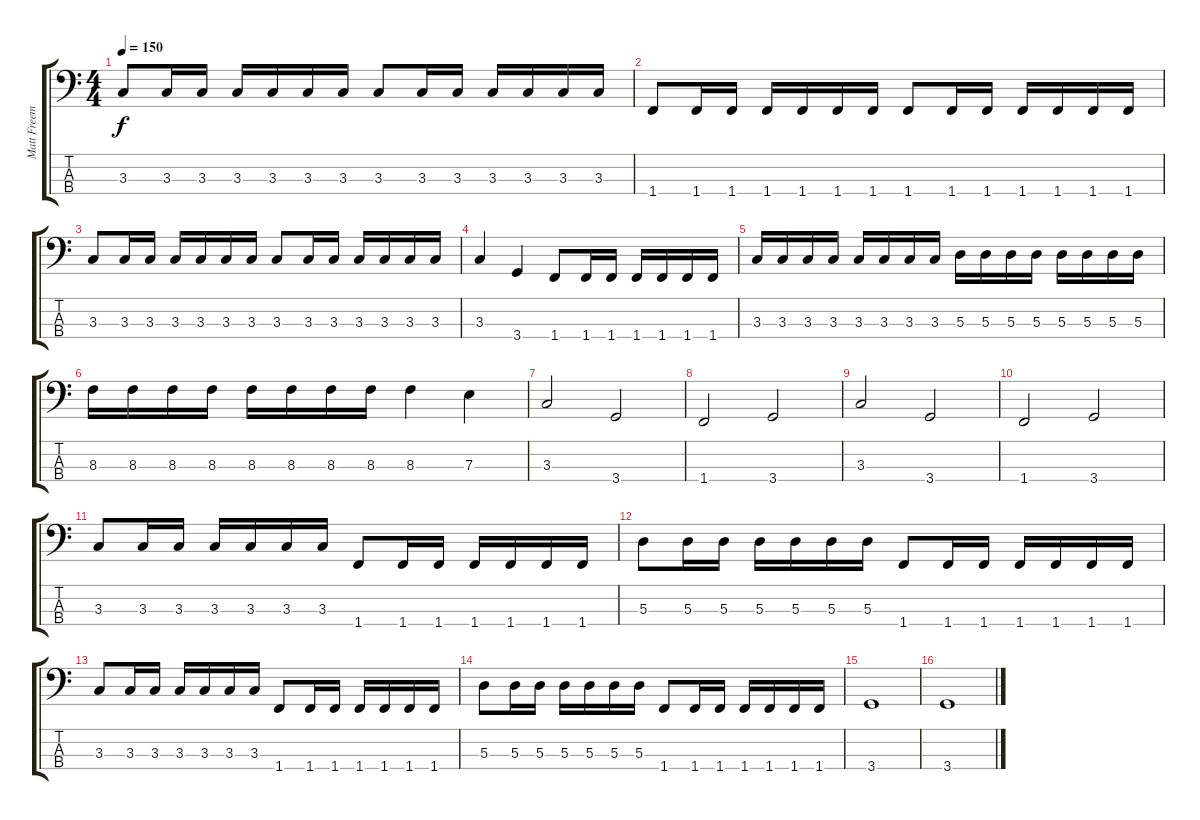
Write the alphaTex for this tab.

\track ("Matt Freeman" "Matt Freem") {instrument electricbasspick}
\staff {score tabs}
\tuning (G2 D2 A1 E1) {hide}
\ts (4 4)
\tempo 150
\clef f4
\ks c
3.3.8{dy f} 3.3.16 3.3.16 3.3.16 3.3.16 3.3.16 3.3.16 3.3.8 3.3.16 3.3.16 3.3.16 3.3.16 3.3.16 3.3.16 |
1.4.8 1.4.16 1.4.16 1.4.16 1.4.16 1.4.16 1.4.16 1.4.8 1.4.16 1.4.16 1.4.16 1.4.16 1.4.16 1.4.16 |
3.3.8 3.3.16 3.3.16 3.3.16 3.3.16 3.3.16 3.3.16 3.3.8 3.3.16 3.3.16 3.3.16 3.3.16 3.3.16 3.3.16 |
3.3.4 3.4.4 1.4.8 1.4.16 1.4.16 1.4.16 1.4.16 1.4.16 1.4.16 |
3.3.16 3.3.16 3.3.16 3.3.16 3.3.16 3.3.16 3.3.16 3.3.16 5.3.16 5.3.16 5.3.16 5.3.16 5.3.16 5.3.16 5.3.16 5.3.16 |
8.3.16 8.3.16 8.3.16 8.3.16 8.3.16 8.3.16 8.3.16 8.3.16 8.3.4 7.3.4 |
3.3.2 3.4.2 |
1.4.2 3.4.2 |
3.3.2 3.4.2 |
1.4.2 3.4.2 |
3.3.8 3.3.16 3.3.16 3.3.16 3.3.16 3.3.16 3.3.16 1.4.8 1.4.16 1.4.16 1.4.16 1.4.16 1.4.16 1.4.16 |
5.3.8 5.3.16 5.3.16 5.3.16 5.3.16 5.3.16 5.3.16 1.4.8 1.4.16 1.4.16 1.4.16 1.4.16 1.4.16 1.4.16 |
3.3.8 3.3.16 3.3.16 3.3.16 3.3.16 3.3.16 3.3.16 1.4.8 1.4.16 1.4.16 1.4.16 1.4.16 1.4.16 1.4.16 |
5.3.8 5.3.16 5.3.16 5.3.16 5.3.16 5.3.16 5.3.16 1.4.8 1.4.16 1.4.16 1.4.16 1.4.16 1.4.16 1.4.16 |
3.4.1 |
3.4.1
